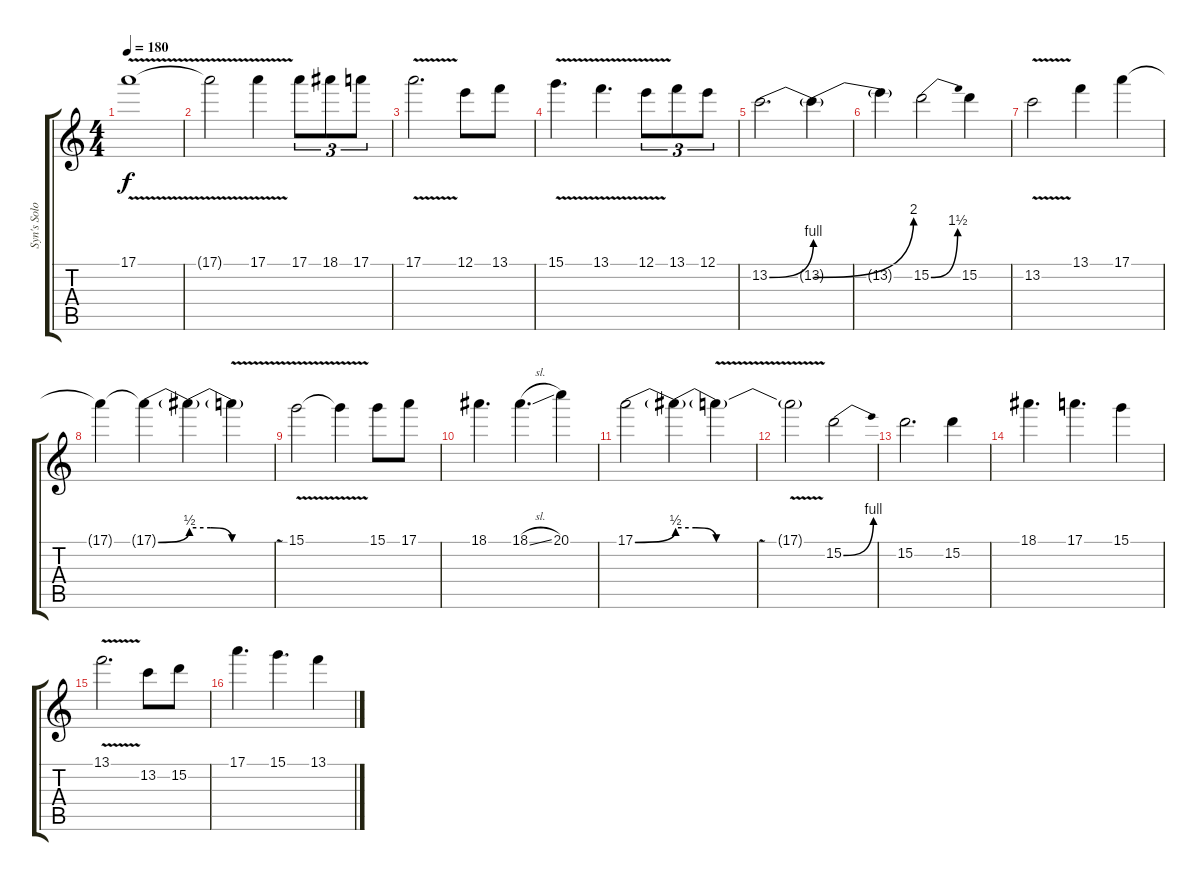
\track ("Syn's Solo" "Syn's Solo") {instrument overdrivenguitar}
\staff {score tabs}
\tuning (E4 B3 G3 D3 A2 D2) {hide}
\ts (4 4)
\tempo 180
\clef g2
\ks c
17.1{v}.1{dy f} |
17.1{t}.2 17.1{v}.4 17.1.8{tu (3 2)} 18.1.8{tu (3 2)} 17.1.8{tu (3 2)} |
17.1{v}.2{d} 12.1.8 13.1.8 |
15.1{v}.4{d} 13.1{v}.4{d} 12.1{v}.8{tu (3 2)} 13.1.8{tu (3 2)} 12.1.8{tu (3 2)} |
13.2{be (bend 0 0 60 4)}.2{d} 13.2{be (bend 0 0 60 8) t}.4 |
13.2{t}.4 15.2{be (bend 0 0 60 6)}.2 15.2.4 |
13.2{v}.2 13.1.4 17.1.4 |
17.1{t}.4 17.1{be (bend 0 0 60 2) t}.4 17.1{be (custom 0 2 15 2 30 0 60 0) t}.4 17.1{v t}.4 |
15.1{v}.2 15.1{t}.4 15.1.8 17.1.8 |
18.1.4{d} 18.1{sl}.4{d} 20.1.4 |
17.1{be (bend 0 0 60 2)}.2 17.1{be (custom 0 2 15 2 30 0 60 0) t}.4 17.1{v t}.4 |
17.1{t}.2 15.2{be (bend 0 0 60 4)}.2 |
15.2.2{d} 15.2.4 |
18.1.4{d} 17.1.4{d} 15.1.4 |
13.1{v}.2{d} 13.2.8 15.2.8 |
17.1.4{d} 15.1.4{d} 13.1.4
